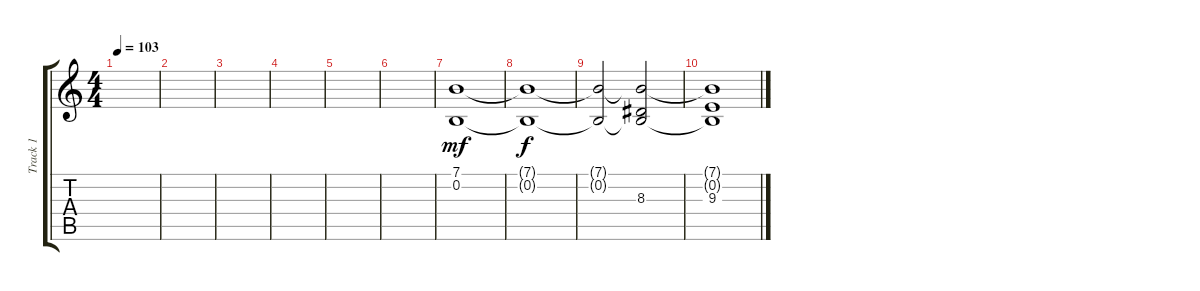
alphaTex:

\track ("Track 1" "Track 1") {instrument stringensemble1}
\staff {score tabs}
\tuning (E4 B3 G3 D3 A2 E2) {hide}
\ts (4 4)
\tempo 103
\clef g2
\ks c
|
|
|
|
|
|
(7.1 0.2).1{dy mf} |
(7.1{t} 0.2{t}).1{dy f} |
(7.1{t} 0.2{t}).2 (7.1{t} 0.2{t} 8.3).2 |
(7.1{t} 0.2{t} 9.3).1
